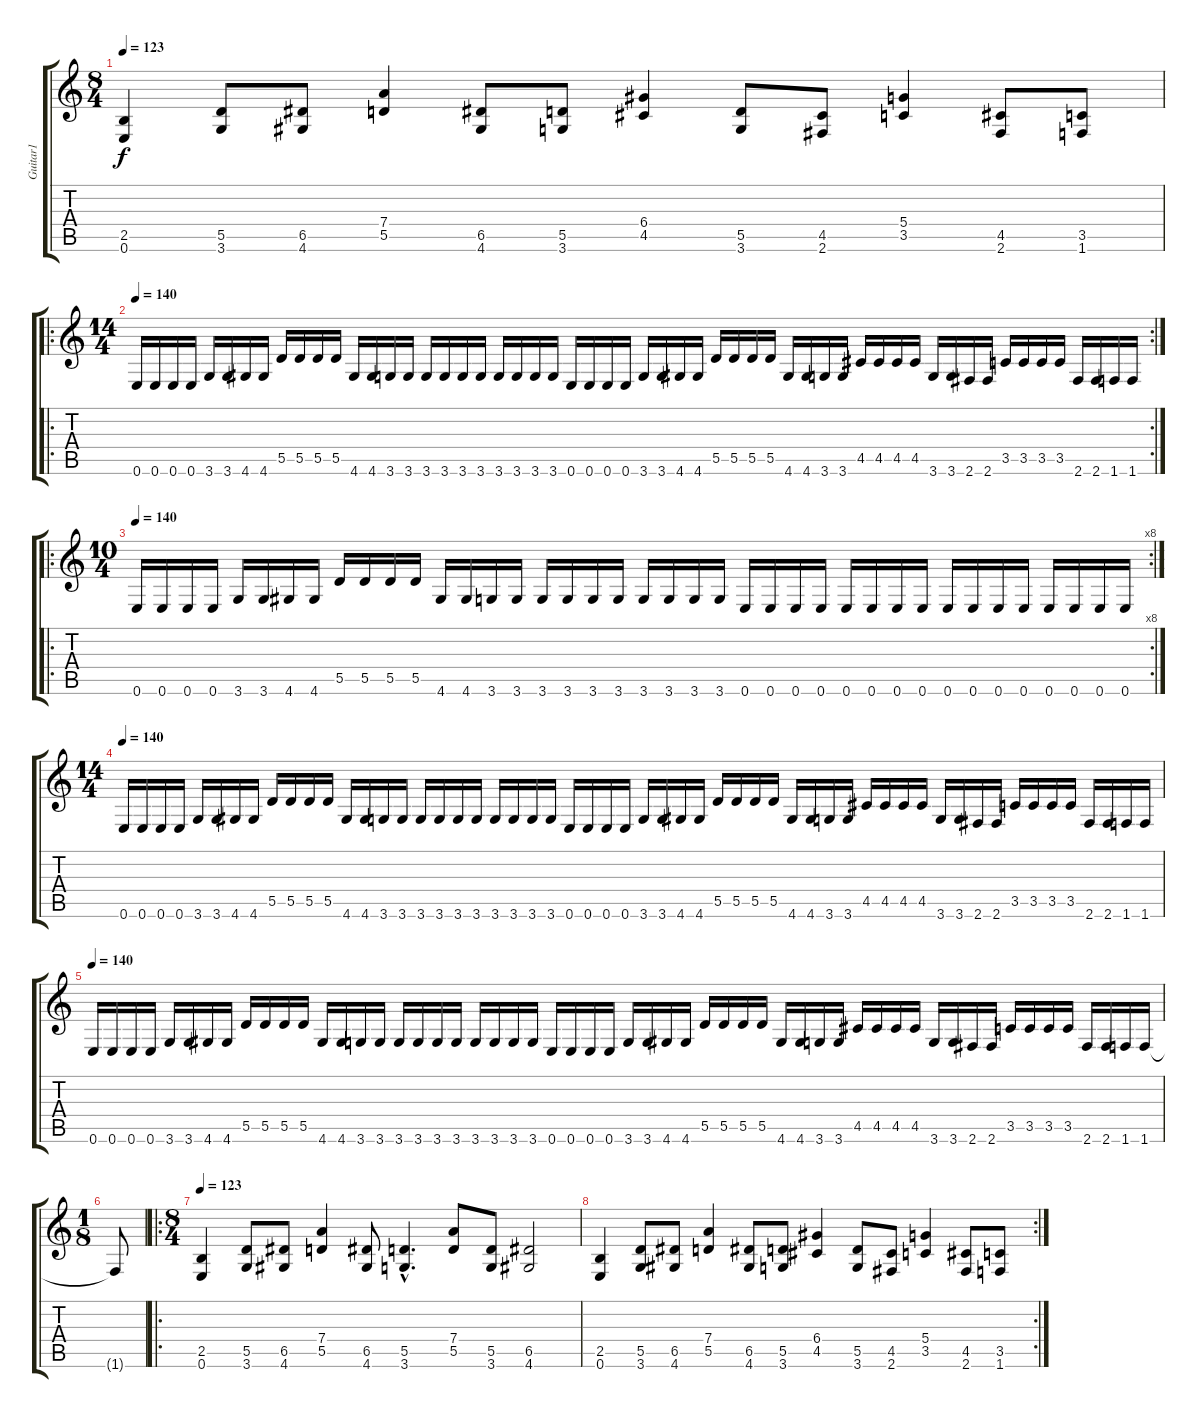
\track ("Guitar1" "Guitar1") {instrument distortionguitar}
\staff {score tabs}
\tuning (E4 B3 G3 D3 A2 E2) {hide}
\ts (8 4)
\tempo 123
\clef g2
\ks c
(2.5 0.6).4{dy f} (5.5 3.6).8 (6.5 4.6).8 (7.4 5.5).4 (6.5 4.6).8 (5.5 3.6).8 (6.4 4.5).4 (5.5 3.6).8 (4.5 2.6).8 (5.4 3.5).4 (4.5 2.6).8 (3.5 1.6).8 |
\ro
\rc 2
\ts (14 4)
\tempo 140
0.6.16 0.6.16 0.6.16 0.6.16 3.6.16 3.6.16 4.6.16 4.6.16 5.5.16 5.5.16 5.5.16 5.5.16 4.6.16 4.6.16 3.6.16 3.6.16 3.6.16 3.6.16 3.6.16 3.6.16 3.6.16 3.6.16 3.6.16 3.6.16 0.6.16 0.6.16 0.6.16 0.6.16 3.6.16 3.6.16 4.6.16 4.6.16 5.5.16 5.5.16 5.5.16 5.5.16 4.6.16 4.6.16 3.6.16 3.6.16 4.5.16 4.5.16 4.5.16 4.5.16 3.6.16 3.6.16 2.6.16 2.6.16 3.5.16 3.5.16 3.5.16 3.5.16 2.6.16 2.6.16 1.6.16 1.6.16 |
\ro
\rc 8
\ts (10 4)
\tempo 140
0.6.16 0.6.16 0.6.16 0.6.16 3.6.16 3.6.16 4.6.16 4.6.16 5.5.16 5.5.16 5.5.16 5.5.16 4.6.16 4.6.16 3.6.16 3.6.16 3.6.16 3.6.16 3.6.16 3.6.16 3.6.16 3.6.16 3.6.16 3.6.16 0.6.16 0.6.16 0.6.16 0.6.16 0.6.16 0.6.16 0.6.16 0.6.16 0.6.16 0.6.16 0.6.16 0.6.16 0.6.16 0.6.16 0.6.16 0.6.16 |
\ts (14 4)
\tempo 140
0.6.16{instrument distortionguitar} 0.6.16 0.6.16 0.6.16 3.6.16 3.6.16 4.6.16 4.6.16 5.5.16 5.5.16 5.5.16 5.5.16 4.6.16 4.6.16 3.6.16 3.6.16 3.6.16 3.6.16 3.6.16 3.6.16 3.6.16 3.6.16 3.6.16 3.6.16 0.6.16 0.6.16 0.6.16 0.6.16 3.6.16 3.6.16 4.6.16 4.6.16 5.5.16 5.5.16 5.5.16 5.5.16 4.6.16 4.6.16 3.6.16 3.6.16 4.5.16 4.5.16 4.5.16 4.5.16 3.6.16 3.6.16 2.6.16 2.6.16 3.5.16 3.5.16 3.5.16 3.5.16 2.6.16 2.6.16 1.6.16 1.6.16 |
\tempo 140
0.6.16{instrument distortionguitar} 0.6.16 0.6.16 0.6.16 3.6.16 3.6.16 4.6.16 4.6.16 5.5.16 5.5.16 5.5.16 5.5.16 4.6.16 4.6.16 3.6.16 3.6.16 3.6.16 3.6.16 3.6.16 3.6.16 3.6.16 3.6.16 3.6.16 3.6.16 0.6.16 0.6.16 0.6.16 0.6.16 3.6.16 3.6.16 4.6.16 4.6.16 5.5.16 5.5.16 5.5.16 5.5.16 4.6.16 4.6.16 3.6.16 3.6.16 4.5.16 4.5.16 4.5.16 4.5.16 3.6.16 3.6.16 2.6.16 2.6.16 3.5.16 3.5.16 3.5.16 3.5.16 2.6.16 2.6.16 1.6.16 1.6.16 |
\ts (1 8)
1.6{t}.8 |
\ro
\ts (8 4)
\tempo 123
(2.5 0.6).4{instrument electricguitarclean} (5.5 3.6).8 (6.5 4.6).8 (7.4 5.5).4 (6.5 4.6).8 (5.5{hac} 3.6{hac}).4{d} (7.4 5.5).8 (5.5 3.6).8 (6.5 4.6).2 |
\rc 2
(2.5 0.6).4 (5.5 3.6).8 (6.5 4.6).8 (7.4 5.5).4 (6.5 4.6).8 (5.5 3.6).8 (6.4 4.5).4 (5.5 3.6).8 (4.5 2.6).8 (5.4 3.5).4 (4.5 2.6).8 (3.5 1.6).8
